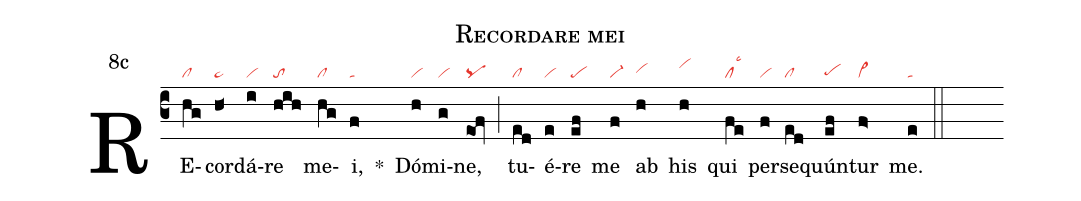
name:Recordare mei;
mode:8;
office-part: Officium Lectionis Ant 2;
annotation: 8c;
nabc-lines: 1;
%%
(c3)
RE(hg|cl)cor(h<|ta>)dá(i|vi)re(hih|to) me(hg|cl)i,(f|ta) *()
Dó(h|vi)mi(g|vi)ne,(eOf|pq) (;)
tu(ed|cl)é(e|vi)re(ef|pe) me(f|vi-) ab(h|vihh) his(h|vihj) qui(fe|cllsc3) per(f|vi)se(ed|cl)quún(ef|pehg)tur(f>|vi>) me.(e|ta) (::)
